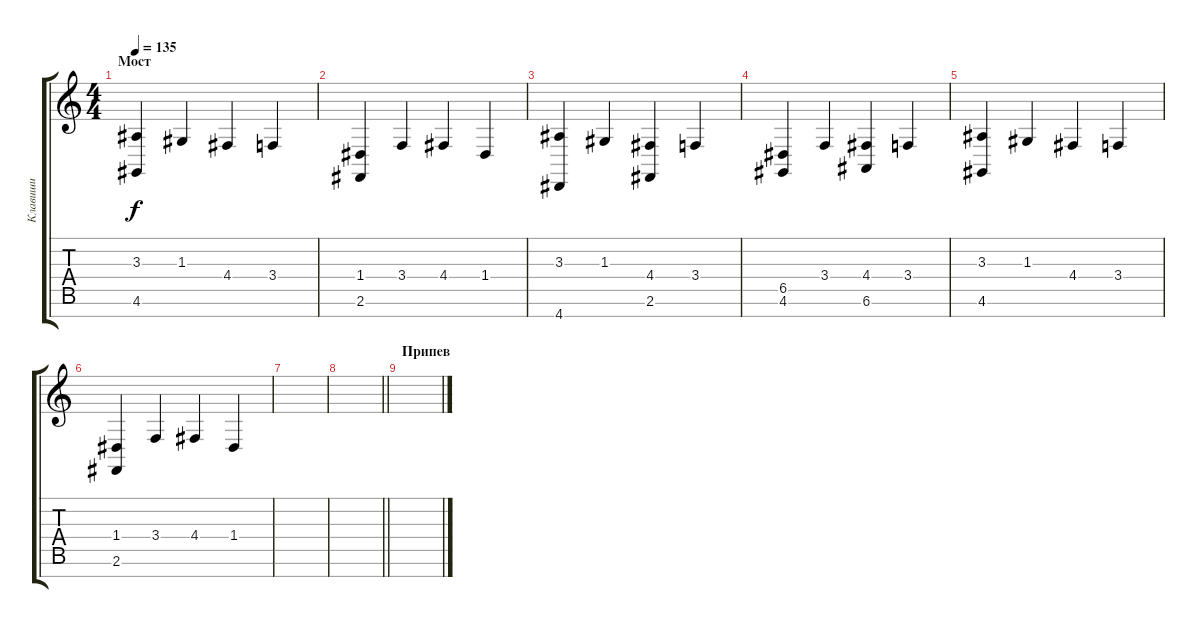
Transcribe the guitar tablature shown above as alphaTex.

\track ("Клавиши" "Клавиши") {instrument honkytonkpiano}
\staff {score tabs}
\tuning (E4 B3 G3 D3 A2 E2 B1) {hide}
\ts (4 4)
\section ("" "Мост")
\tempo 135
\clef g2
\ks c
(3.3 4.6).4{dy f} 1.3.4 4.4.4 3.4.4 |
(1.4 2.6).4 3.4.4 4.4.4 1.4.4 |
(3.3 4.7).4 1.3.4 (4.4 2.6).4 3.4.4 |
(6.5 4.6).4 3.4.4 (4.4 6.6).4 3.4.4 |
(3.3 4.6).4 1.3.4 4.4.4 3.4.4 |
(1.4 2.6).4 3.4.4 4.4.4 1.4.4 |
|
\barLineRight lightlight
|
\section ("" "Припев")
